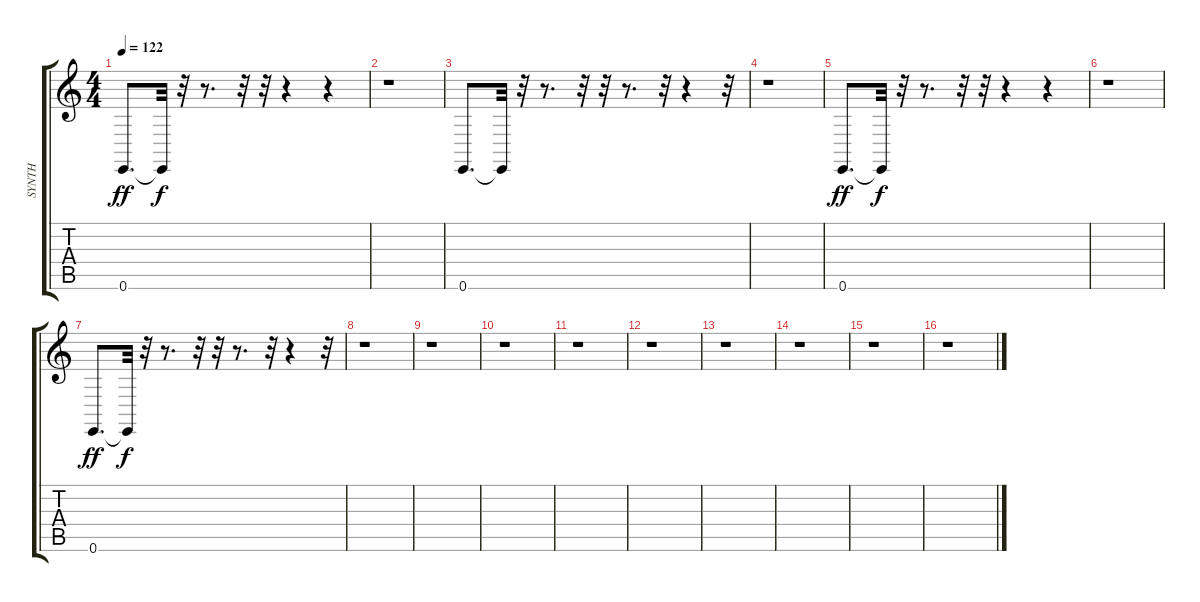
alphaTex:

\track ("SYNTH" "SYNTH") {instrument bagpipe}
\staff {score tabs}
\tuning (E4 B3 G3 D3 A2 E2) {hide}
\ts (4 4)
\tempo 122
\clef g2
\ks c
0.6.8{d dy ff} 0.6{t}.32{dy f} r.32 r.8{d} r.32 r.32 r.4 r.4 |
r.1 |
0.6.8{d} 0.6{t}.32 r.32 r.8{d} r.32 r.32 r.8{d} r.32 r.4 r.32 |
r.1 |
0.6.8{d dy ff} 0.6{t}.32{dy f} r.32 r.8{d} r.32 r.32 r.4 r.4 |
r.1 |
0.6.8{d dy ff} 0.6{t}.32{dy f} r.32 r.8{d} r.32 r.32 r.8{d} r.32 r.4 r.32 |
r.1 |
r.1 |
r.1 |
r.1 |
r.1 |
r.1 |
r.1 |
r.1 |
r.1
